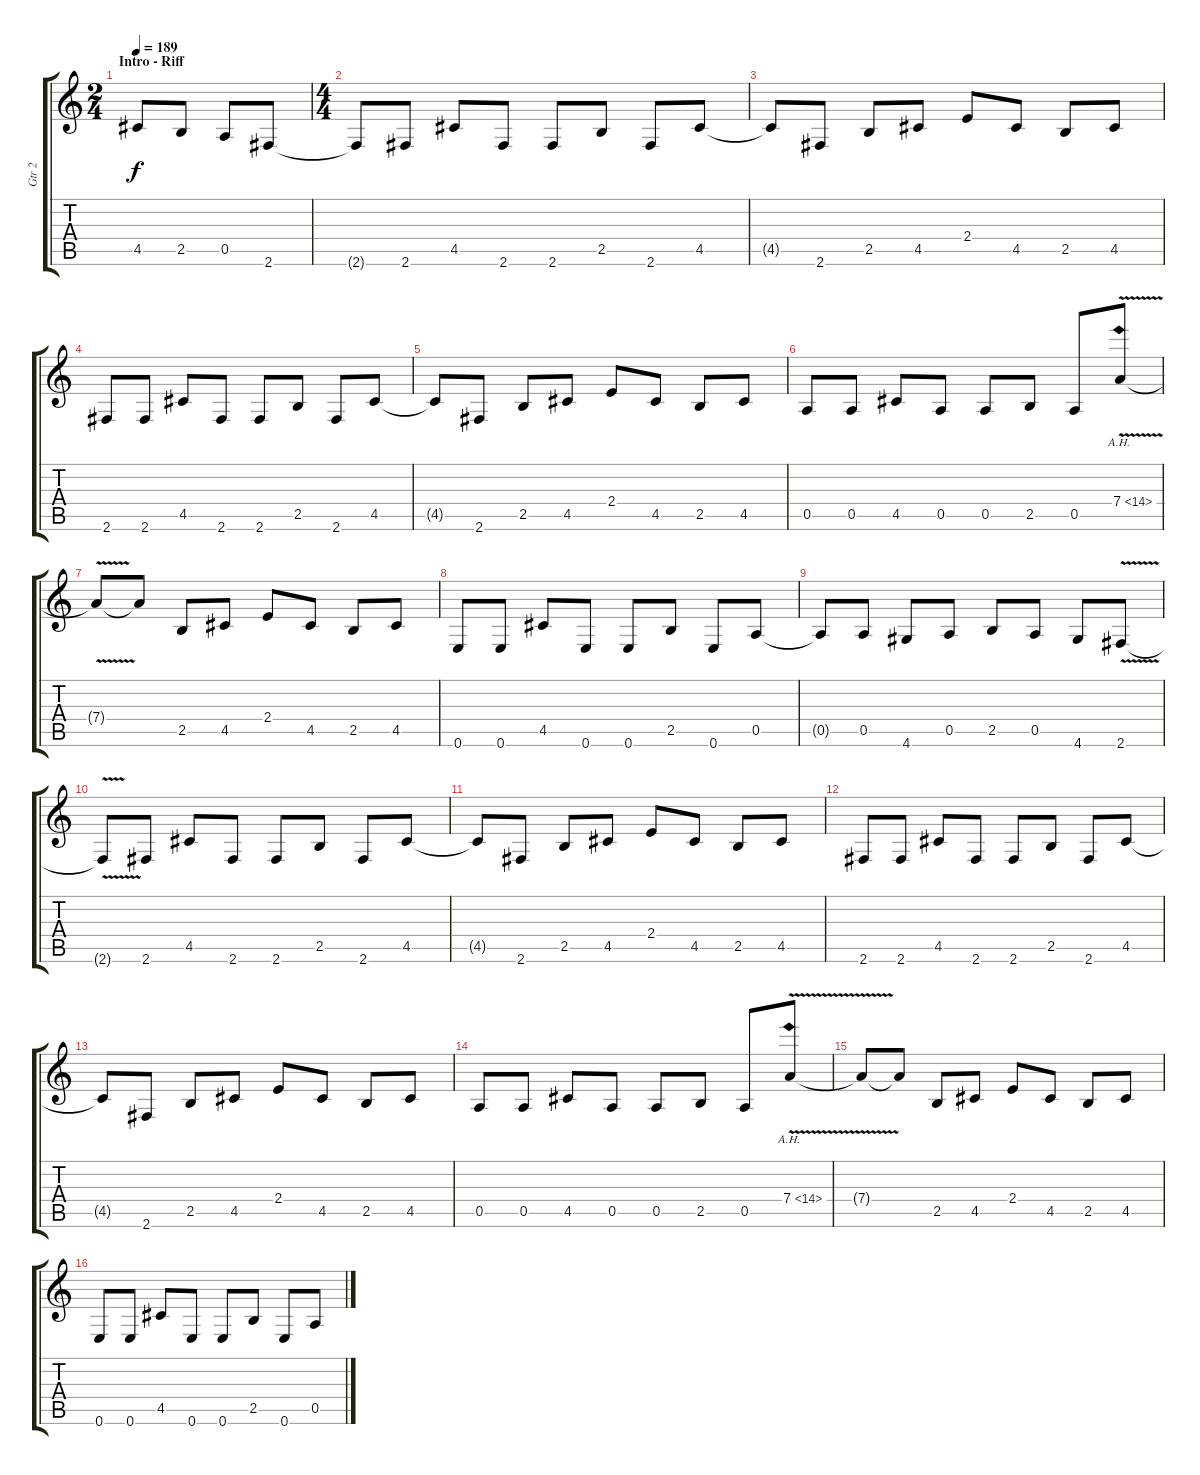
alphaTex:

\track ("Gtr 2" "Gtr 2") {instrument distortionguitar}
\staff {score tabs}
\tuning (E4 B3 G3 D3 A2 E2) {hide}
\ts (2 4)
\section ("" "Intro - Riff")
\tempo 189
\clef g2
\ks c
4.5.8{dy f instrument distortionguitar} 2.5.8 0.5.8 2.6.8 |
\ts (4 4)
2.6{t}.8 2.6.8 4.5.8 2.6.8 2.6.8 2.5.8 2.6.8 4.5.8 |
4.5{t}.8 2.6.8 2.5.8 4.5.8 2.4.8 4.5.8 2.5.8 4.5.8 |
2.6.8 2.6.8 4.5.8 2.6.8 2.6.8 2.5.8 2.6.8 4.5.8 |
4.5{t}.8 2.6.8 2.5.8 4.5.8 2.4.8 4.5.8 2.5.8 4.5.8 |
0.5.8 0.5.8 4.5.8 0.5.8 0.5.8 2.5.8 0.5.8 7.4{ah 7 v}.8 |
7.4{t}.8 7.4{t}.8 2.5.8 4.5.8 2.4.8 4.5.8 2.5.8 4.5.8 |
0.6.8 0.6.8 4.5.8 0.6.8 0.6.8 2.5.8 0.6.8 0.5.8 |
0.5{t}.8 0.5.8 4.6.8 0.5.8 2.5.8 0.5.8 4.6.8 2.6{v}.8 |
2.6{t}.8 2.6.8 4.5.8 2.6.8 2.6.8 2.5.8 2.6.8 4.5.8 |
4.5{t}.8 2.6.8 2.5.8 4.5.8 2.4.8 4.5.8 2.5.8 4.5.8 |
2.6.8 2.6.8 4.5.8 2.6.8 2.6.8 2.5.8 2.6.8 4.5.8 |
4.5{t}.8 2.6.8 2.5.8 4.5.8 2.4.8 4.5.8 2.5.8 4.5.8 |
0.5.8 0.5.8 4.5.8 0.5.8 0.5.8 2.5.8 0.5.8 7.4{ah 7 v}.8 |
7.4{t}.8 7.4{t}.8 2.5.8 4.5.8 2.4.8 4.5.8 2.5.8 4.5.8 |
0.6.8 0.6.8 4.5.8 0.6.8 0.6.8 2.5.8 0.6.8 0.5.8
